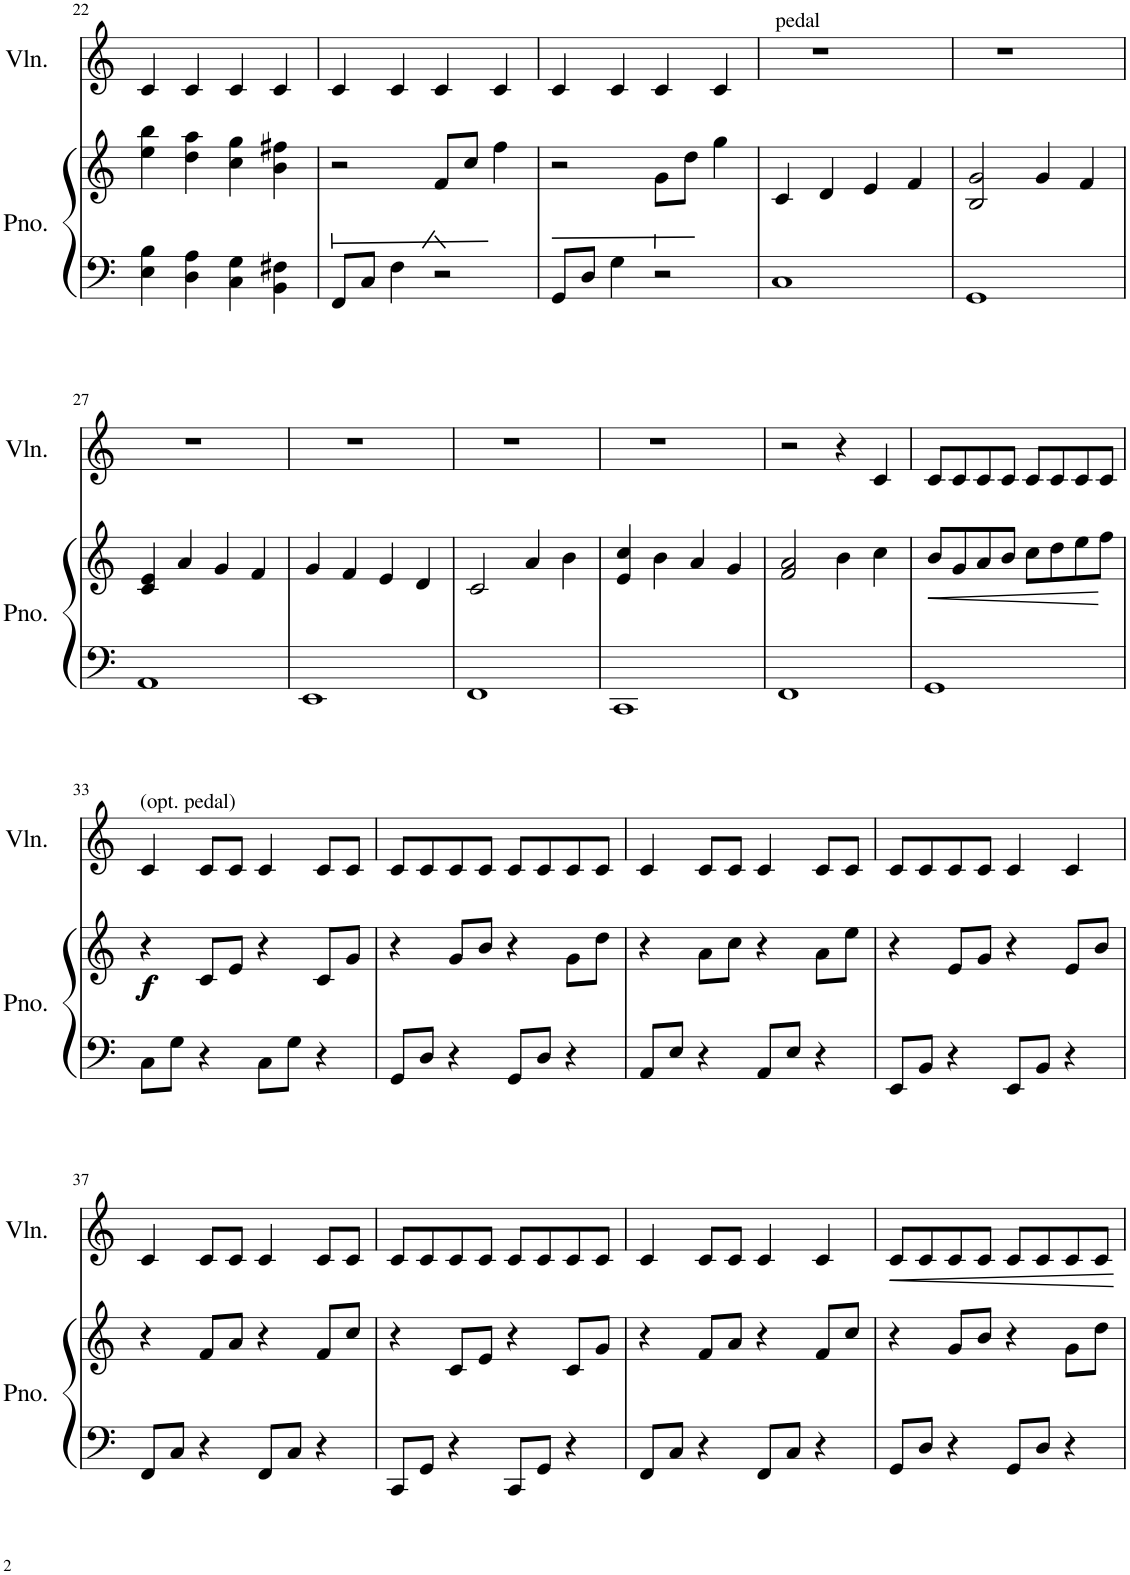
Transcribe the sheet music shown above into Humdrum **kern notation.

**kern	**kern	**dynam	**kern	**dynam
*part2	*part2	*part2	*part1	*part1
*staff3	*staff2	*staff2/3	*staff1	*staff1
*I"Piano	*	*	*I"Violin	*
*I'Pno.	*	*	*I'Vln.	*
!!LO:PB:g=z
*clefF4	*clefG2	*	*clefG2	*
*k[]	*k[]	*	*k[]	*
*M4/4	*M4/4	*	*M4/4	*
*met(c|)	*met(c|)	*	*met(c|)	*
=22	=22	=22	=22	=22
4E\ 4B\	4ee\ 4bb\	.	4c/	.
4D\ 4A\	4dd\ 4aa\	.	4c/	.
4C\ 4G\	4cc\ 4gg\	.	4c/	.
4BB\ 4F#X\	4b\ 4ff#X\	.	4c/	.
=23	=23	=23	=23	=23
8FF/L	2r	.	4c/	.
8C/J	.	.	.	.
4F\	.	.	4c/	.
2r	8f/L	.	4c/	.
.	8cc/J	.	.	.
.	4ff\	.	4c/	.
=24	=24	=24	=24	=24
8GG/L	2r	.	4c/	.
8D/J	.	.	.	.
4G\	.	.	4c/	.
2r	8g\L	.	4c/	.
.	8dd\J	.	.	.
.	4gg\	.	4c/	.
=25	=25	=25	=25	=25
!	!	!	!LO:TX:a:t=pedal	!
1C	4c/	.	1r	.
.	4d/	.	.	.
.	4e/	.	.	.
.	4f/	.	.	.
=26	=26	=26	=26	=26
1GG	2B/ 2g/	.	1r	.
.	4g/	.	.	.
.	4f/	.	.	.
!!LO:LB:g=z
=27	=27	=27	=27	=27
1AA	4c/ 4e/	.	1r	.
.	4a/	.	.	.
.	4g/	.	.	.
.	4f/	.	.	.
=28	=28	=28	=28	=28
1EE	4g/	.	1r	.
.	4f/	.	.	.
.	4e/	.	.	.
.	4d/	.	.	.
=29	=29	=29	=29	=29
1FF	2c/	.	1r	.
.	4a/	.	.	.
.	4b\	.	.	.
=30	=30	=30	=30	=30
1CC	4e/ 4cc/	.	1r	.
.	4b\	.	.	.
.	4a/	.	.	.
.	4g/	.	.	.
=31	=31	=31	=31	=31
1FF	2f/ 2a/	.	2r	.
.	4b\	.	4r	.
.	4cc\	.	4c/	.
=32	=32	=32	=32	=32
!	!	!LO:HP:b	!	!
1GG	8b/L	<	8c/L	.
.	8g/	.	8c/	.
.	8a/	.	8c/	.
.	8b/J	.	8c/J	.
.	8cc\L	.	8c/L	.
.	8dd\	.	8c/	.
.	8ee\	.	8c/	.
.	8ff\J	.	8c/J	.
.	.	[	.	.
!!LO:LB:g=z
=33	=33	=33	=33	=33
!	!	!	!LO:TX:a:t=(opt. pedal)	!
!	!	!LO:DY:b	!	!
!	!	!LO:DY:n=1:b	!	!
8C\L	4r	f f	4c/	.
8G\J	.	.	.	.
4r	8c/L	.	8c/L	.
.	8e/J	.	8c/J	.
8C\L	4r	.	4c/	.
8G\J	.	.	.	.
4r	8c/L	.	8c/L	.
.	8g/J	.	8c/J	.
=34	=34	=34	=34	=34
8GG/L	4r	.	8c/L	.
8D/J	.	.	8c/	.
4r	8g/L	.	8c/	.
.	8b/J	.	8c/J	.
8GG/L	4r	.	8c/L	.
8D/J	.	.	8c/	.
4r	8g\L	.	8c/	.
.	8dd\J	.	8c/J	.
=35	=35	=35	=35	=35
8AA/L	4r	.	4c/	.
8E/J	.	.	.	.
4r	8a\L	.	8c/L	.
.	8cc\J	.	8c/J	.
8AA/L	4r	.	4c/	.
8E/J	.	.	.	.
4r	8a\L	.	8c/L	.
.	8ee\J	.	8c/J	.
=36	=36	=36	=36	=36
8EE/L	4r	.	8c/L	.
8BB/J	.	.	8c/	.
4r	8e/L	.	8c/	.
.	8g/J	.	8c/J	.
8EE/L	4r	.	4c/	.
8BB/J	.	.	.	.
4r	8e/L	.	4c/	.
.	8b/J	.	.	.
!!LO:LB:g=z
=37	=37	=37	=37	=37
8FF/L	4r	.	4c/	.
8C/J	.	.	.	.
4r	8f/L	.	8c/L	.
.	8a/J	.	8c/J	.
8FF/L	4r	.	4c/	.
8C/J	.	.	.	.
4r	8f/L	.	8c/L	.
.	8cc/J	.	8c/J	.
=38	=38	=38	=38	=38
8CC/L	4r	.	8c/L	.
8GG/J	.	.	8c/	.
4r	8c/L	.	8c/	.
.	8e/J	.	8c/J	.
8CC/L	4r	.	8c/L	.
8GG/J	.	.	8c/	.
4r	8c/L	.	8c/	.
.	8g/J	.	8c/J	.
=39	=39	=39	=39	=39
8FF/L	4r	.	4c/	.
8C/J	.	.	.	.
4r	8f/L	.	8c/L	.
.	8a/J	.	8c/J	.
8FF/L	4r	.	4c/	.
8C/J	.	.	.	.
4r	8f/L	.	4c/	.
.	8cc/J	.	.	.
=40	=40	=40	=40	=40
!	!	!	!	!LO:HP:b
8GG/L	4r	.	8c/L	<
8D/J	.	.	8c/	.
4r	8g/L	.	8c/	.
.	8b/J	.	8c/J	.
8GG/L	4r	.	8c/L	.
8D/J	.	.	8c/	.
4r	8g\L	.	8c/	.
.	8dd\J	.	8c/J	.
.	.	.	.	[
=	=	=	=	=
*-	*-	*-	*-	*-
